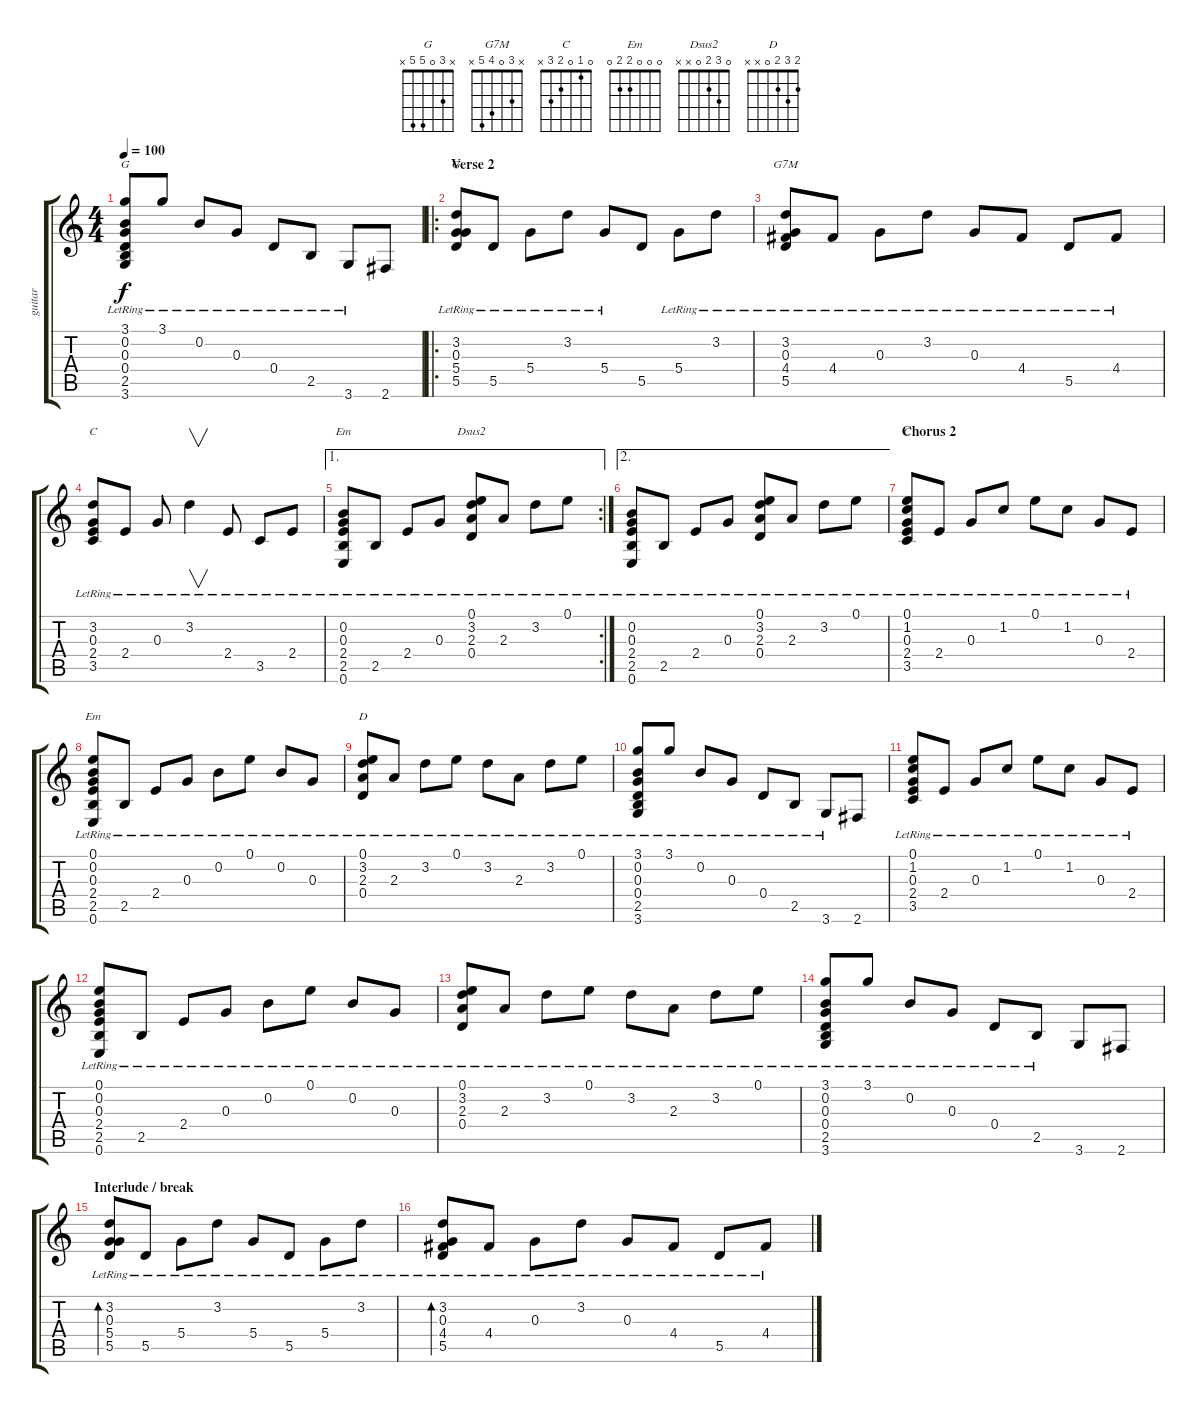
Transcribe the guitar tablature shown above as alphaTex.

\track ("guitar" "guitar") {instrument acousticguitarsteel}
\staff {score tabs}
\tuning (E4 B3 G3 D3 A2 E2) {hide}
\chord ("G" 3 0 0 0 2 3)
\chord ("G" x 3 0 5 5 x)
\chord ("G7M" x 3 0 4 5 x)
\chord ("C" x 1 0 2 3 x)
\chord ("Em" x 0 0 2 2 0)
\chord ("Dsus2" 0 3 2 0 x x)
\chord ("C" 0 1 0 2 3 x)
\chord ("Em" 0 0 0 2 2 0)
\chord ("D" 2 3 2 0 x x)
\ts (4 4)
\tempo 100
\clef g2
\ks c
(3.1{lr} 0.2{lr} 0.3{lr} 0.4{lr} 2.5{lr} 3.6{lr}).8{ch "G" dy f} 3.1{lr}.8 0.2{lr}.8 0.3{lr}.8 0.4{lr}.8 2.5{lr}.8 3.6{lr}.8 2.6.8 |
\ro
\section ("" "Verse 2")
(3.2{lr} 0.3{lr} 5.4{lr} 5.5{lr}).8{ch "G"} 5.5{lr}.8 5.4{lr}.8 3.2{lr}.8 5.4{lr}.8 5.5.8 5.4{lr}.8 3.2{lr}.8 |
(3.2{lr} 0.3{lr} 4.4{lr} 5.5{lr}).8{ch "G7M"} 4.4{lr}.8 0.3{lr}.8 3.2{lr}.8 0.3{lr}.8 4.4{lr}.8 5.5{lr}.8 4.4{lr}.8 |
(3.2{lr} 0.3{lr} 2.4{lr} 3.5{lr}).8{ch "C"} 2.4{lr}.8 0.3{lr}.8 3.2{lr}.4{v} 2.4{lr}.8 3.5{lr}.8 2.4{lr}.8 |
\ae 1
\rc 2
(0.2{lr} 0.3{lr} 2.4{lr} 2.5{lr} 0.6{lr}).8{ch "Em"} 2.5{lr}.8 2.4{lr}.8 0.3{lr}.8 (0.1{lr} 3.2{lr} 2.3{lr} 0.4{lr}).8{ch "Dsus2"} 2.3{lr}.8 3.2{lr}.8 0.1{lr}.8 |
\ae 2
(0.2{lr} 0.3{lr} 2.4{lr} 2.5{lr} 0.6{lr}).8 2.5{lr}.8 2.4{lr}.8 0.3{lr}.8 (0.1{lr} 3.2{lr} 2.3{lr} 0.4{lr}).8 2.3{lr}.8 3.2{lr}.8 0.1{lr}.8 |
\section ("" "Chorus 2")
(0.1{lr} 1.2{lr} 0.3{lr} 2.4{lr} 3.5{lr}).8{ch "C"} 2.4{lr}.8 0.3{lr}.8 1.2{lr}.8 0.1{lr}.8 1.2{lr}.8 0.3{lr}.8 2.4{lr}.8 |
(0.1{lr} 0.2{lr} 0.3{lr} 2.4{lr} 2.5{lr} 0.6{lr}).8{ch "Em"} 2.5{lr}.8 2.4{lr}.8 0.3{lr}.8 0.2{lr}.8 0.1{lr}.8 0.2{lr}.8 0.3{lr}.8 |
(0.1{lr} 3.2{lr} 2.3{lr} 0.4{lr}).8{ch "D"} 2.3{lr}.8 3.2{lr}.8 0.1{lr}.8 3.2{lr}.8 2.3{lr}.8 3.2{lr}.8 0.1{lr}.8 |
(3.1{lr} 0.2{lr} 0.3{lr} 0.4{lr} 2.5{lr} 3.6{lr}).8 3.1{lr}.8 0.2{lr}.8 0.3{lr}.8 0.4{lr}.8 2.5{lr}.8 3.6{lr}.8 2.6.8 |
(0.1{lr} 1.2{lr} 0.3{lr} 2.4{lr} 3.5{lr}).8 2.4{lr}.8 0.3{lr}.8 1.2{lr}.8 0.1{lr}.8 1.2{lr}.8 0.3{lr}.8 2.4{lr}.8 |
(0.1{lr} 0.2{lr} 0.3{lr} 2.4{lr} 2.5{lr} 0.6{lr}).8 2.5{lr}.8 2.4{lr}.8 0.3{lr}.8 0.2{lr}.8 0.1{lr}.8 0.2{lr}.8 0.3{lr}.8 |
(0.1{lr} 3.2{lr} 2.3{lr} 0.4{lr}).8 2.3{lr}.8 3.2{lr}.8 0.1{lr}.8 3.2{lr}.8 2.3{lr}.8 3.2{lr}.8 0.1{lr}.8 |
(3.1{lr} 0.2{lr} 0.3{lr} 0.4{lr} 2.5{lr} 3.6{lr}).8 3.1{lr}.8 0.2{lr}.8 0.3{lr}.8 0.4{lr}.8 2.5{lr}.8 3.6.8 2.6.8 |
\section ("" "Interlude / break")
(3.2{lr} 0.3{lr} 5.4{lr} 5.5{lr}).8{bd 30} 5.5{lr}.8 5.4{lr}.8 3.2{lr}.8 5.4{lr}.8 5.5{lr}.8 5.4{lr}.8 3.2{lr}.8 |
(3.2{lr} 0.3{lr} 4.4{lr} 5.5{lr}).8{bd 30} 4.4{lr}.8 0.3{lr}.8 3.2{lr}.8 0.3{lr}.8 4.4{lr}.8 5.5{lr}.8 4.4{lr}.8
